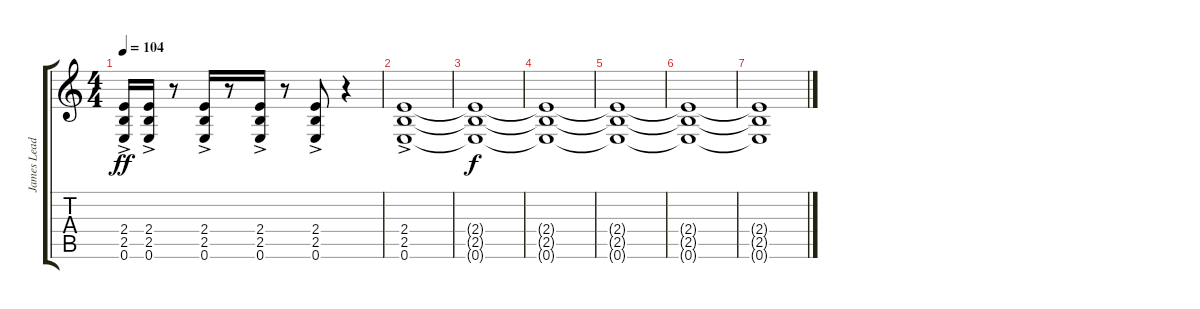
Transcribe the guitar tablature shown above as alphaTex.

\track ("James Lead" "James Lead") {instrument overdrivenguitar}
\staff {score tabs}
\tuning (E4 B3 G3 D3 A2 E2) {hide}
\ts (4 4)
\tempo 104
\clef g2
\ks c
(2.4{ac} 2.5{ac} 0.6{ac}).16{dy ff} (2.4{ac} 2.5{ac} 0.6{ac}).16 r.8 (2.4{ac} 2.5{ac} 0.6{ac}).16 r.8 (2.4{ac} 2.5{ac} 0.6{ac}).16 r.8 (2.4{ac} 2.5{ac} 0.6{ac}).8 r.4 |
(2.4{ac} 2.5{ac} 0.6{ac}).1 |
(2.4{t} 2.5{t} 0.6{t}).1{dy f} |
(2.4{t} 2.5{t} 0.6{t}).1 |
(2.4{t} 2.5{t} 0.6{t}).1 |
(2.4{t} 2.5{t} 0.6{t}).1 |
(2.4{t} 2.5{t} 0.6{t}).1
